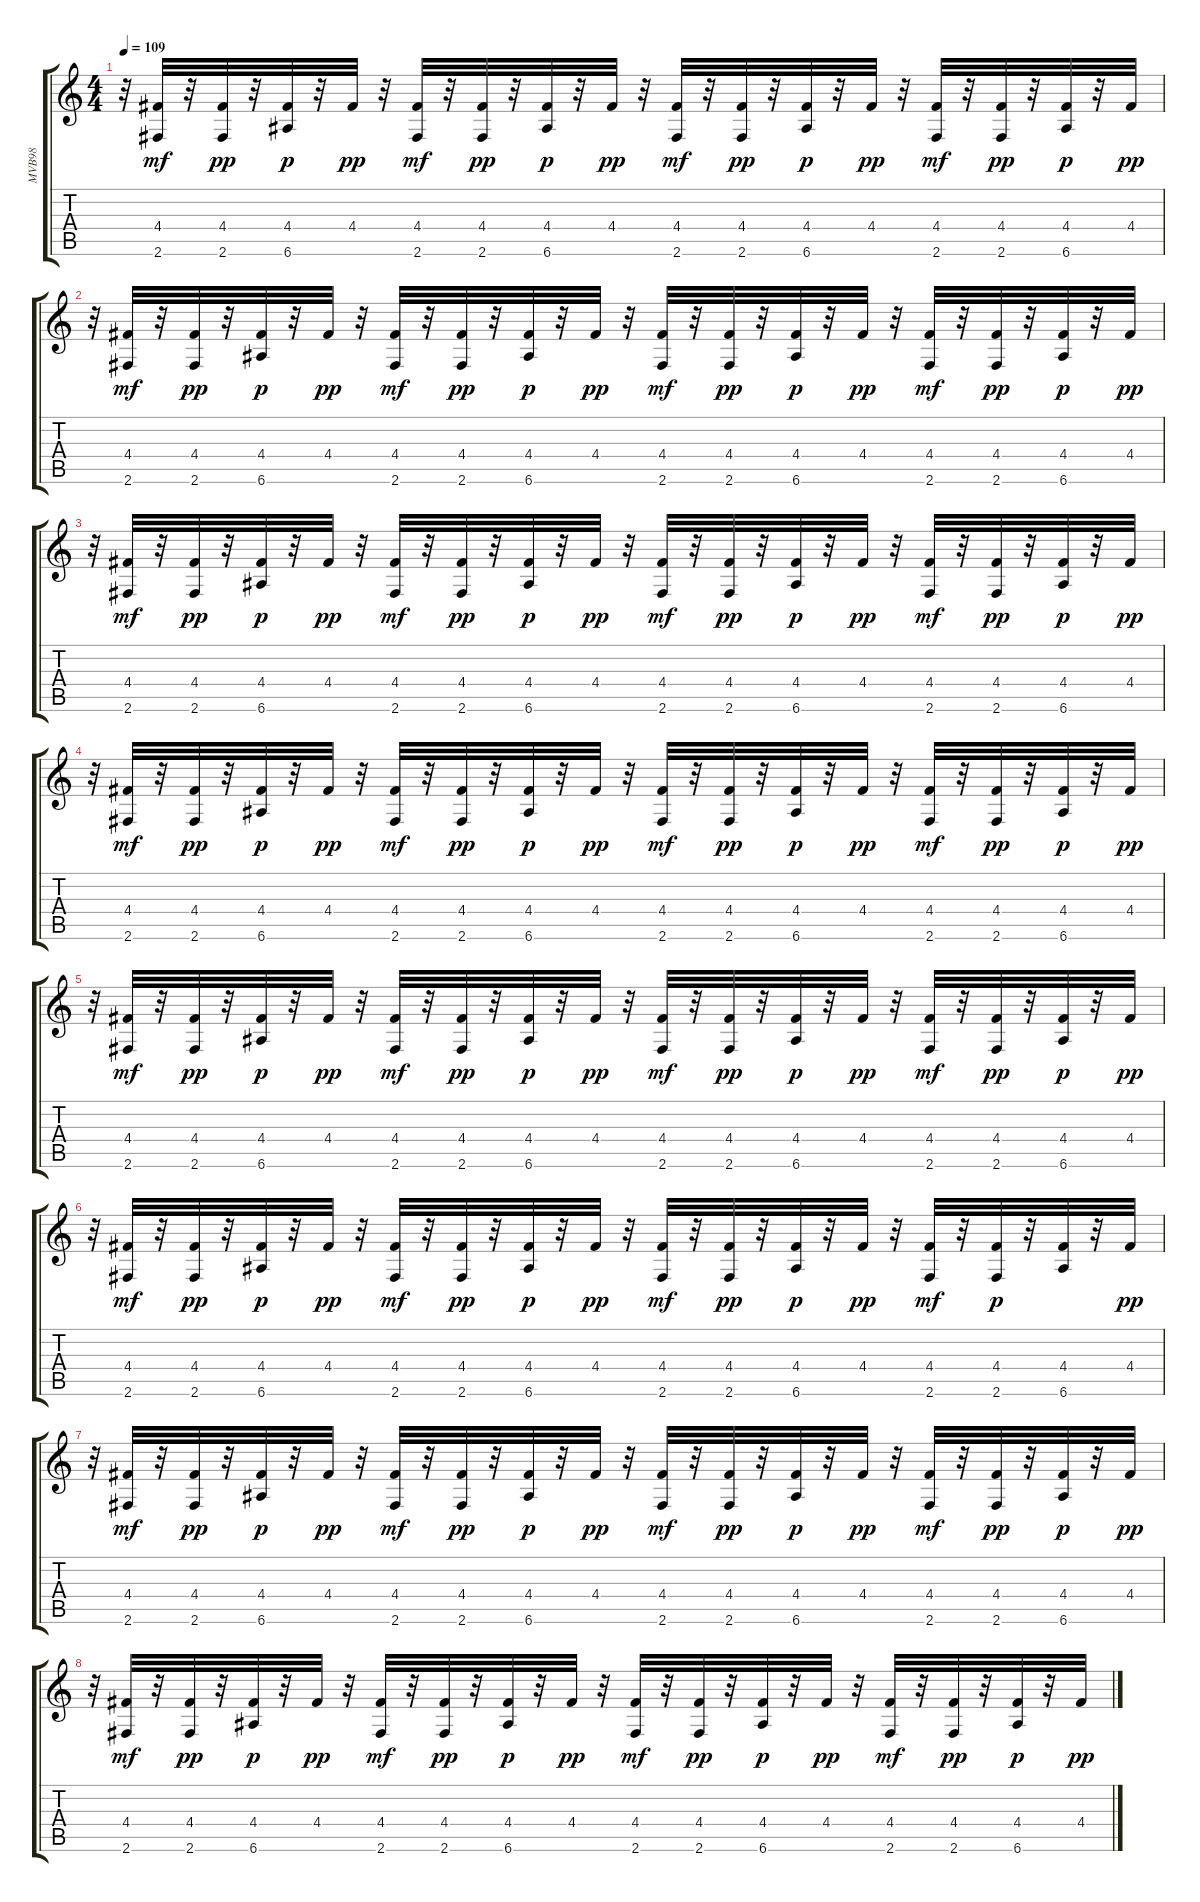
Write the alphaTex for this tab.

\track ("MVB98" "MVB98") {instrument acousticguitarsteel}
\staff {score tabs}
\tuning (E4 B3 G3 D3 A2 E2) {hide}
\ts (4 4)
\tempo 109
\clef g2
\ks c
r.32{dy p} (4.4 2.6).32{dy mf} r.32 (4.4 2.6).32{dy pp} r.32 (4.4 6.6).32{dy p} r.32 4.4.32{dy pp} r.32 (4.4 2.6).32{dy mf} r.32 (4.4 2.6).32{dy pp} r.32 (4.4 6.6).32{dy p} r.32 4.4.32{dy pp} r.32 (4.4 2.6).32{dy mf} r.32 (4.4 2.6).32{dy pp} r.32 (4.4 6.6).32{dy p} r.32 4.4.32{dy pp} r.32 (4.4 2.6).32{dy mf} r.32 (4.4 2.6).32{dy pp} r.32 (4.4 6.6).32{dy p} r.32 4.4.32{dy pp} |
r.32 (4.4 2.6).32{dy mf} r.32 (4.4 2.6).32{dy pp} r.32 (4.4 6.6).32{dy p} r.32 4.4.32{dy pp} r.32 (4.4 2.6).32{dy mf} r.32 (4.4 2.6).32{dy pp} r.32 (4.4 6.6).32{dy p} r.32 4.4.32{dy pp} r.32 (4.4 2.6).32{dy mf} r.32 (4.4 2.6).32{dy pp} r.32 (4.4 6.6).32{dy p} r.32 4.4.32{dy pp} r.32 (4.4 2.6).32{dy mf} r.32 (4.4 2.6).32{dy pp} r.32 (4.4 6.6).32{dy p} r.32 4.4.32{dy pp} |
r.32 (4.4 2.6).32{dy mf} r.32 (4.4 2.6).32{dy pp} r.32 (4.4 6.6).32{dy p} r.32 4.4.32{dy pp} r.32 (4.4 2.6).32{dy mf} r.32 (4.4 2.6).32{dy pp} r.32 (4.4 6.6).32{dy p} r.32 4.4.32{dy pp} r.32 (4.4 2.6).32{dy mf} r.32 (4.4 2.6).32{dy pp} r.32 (4.4 6.6).32{dy p} r.32 4.4.32{dy pp} r.32 (4.4 2.6).32{dy mf} r.32 (4.4 2.6).32{dy pp} r.32 (4.4 6.6).32{dy p} r.32 4.4.32{dy pp} |
r.32 (4.4 2.6).32{dy mf} r.32 (4.4 2.6).32{dy pp} r.32 (4.4 6.6).32{dy p} r.32 4.4.32{dy pp} r.32 (4.4 2.6).32{dy mf} r.32 (4.4 2.6).32{dy pp} r.32 (4.4 6.6).32{dy p} r.32 4.4.32{dy pp} r.32 (4.4 2.6).32{dy mf} r.32 (4.4 2.6).32{dy pp} r.32 (4.4 6.6).32{dy p} r.32 4.4.32{dy pp} r.32 (4.4 2.6).32{dy mf} r.32 (4.4 2.6).32{dy pp} r.32 (4.4 6.6).32{dy p} r.32 4.4.32{dy pp} |
r.32 (4.4 2.6).32{dy mf} r.32 (4.4 2.6).32{dy pp} r.32 (4.4 6.6).32{dy p} r.32 4.4.32{dy pp} r.32 (4.4 2.6).32{dy mf} r.32 (4.4 2.6).32{dy pp} r.32 (4.4 6.6).32{dy p} r.32 4.4.32{dy pp} r.32 (4.4 2.6).32{dy mf} r.32 (4.4 2.6).32{dy pp} r.32 (4.4 6.6).32{dy p} r.32 4.4.32{dy pp} r.32 (4.4 2.6).32{dy mf} r.32 (4.4 2.6).32{dy pp} r.32 (4.4 6.6).32{dy p} r.32 4.4.32{dy pp} |
r.32 (4.4 2.6).32{dy mf} r.32 (4.4 2.6).32{dy pp} r.32 (4.4 6.6).32{dy p} r.32 4.4.32{dy pp} r.32 (4.4 2.6).32{dy mf} r.32 (4.4 2.6).32{dy pp} r.32 (4.4 6.6).32{dy p} r.32 4.4.32{dy pp} r.32 (4.4 2.6).32{dy mf} r.32 (4.4 2.6).32{dy pp} r.32 (4.4 6.6).32{dy p} r.32 4.4.32{dy pp} r.32 (4.4 2.6).32{dy mf} r.32 (4.4 2.6).32{dy p} r.32 (4.4 6.6).32 r.32 4.4.32{dy pp} |
r.32 (4.4 2.6).32{dy mf} r.32 (4.4 2.6).32{dy pp} r.32 (4.4 6.6).32{dy p} r.32 4.4.32{dy pp} r.32 (4.4 2.6).32{dy mf} r.32 (4.4 2.6).32{dy pp} r.32 (4.4 6.6).32{dy p} r.32 4.4.32{dy pp} r.32 (4.4 2.6).32{dy mf} r.32 (4.4 2.6).32{dy pp} r.32 (4.4 6.6).32{dy p} r.32 4.4.32{dy pp} r.32 (4.4 2.6).32{dy mf} r.32 (4.4 2.6).32{dy pp} r.32 (4.4 6.6).32{dy p} r.32 4.4.32{dy pp} |
r.32 (4.4 2.6).32{dy mf} r.32 (4.4 2.6).32{dy pp} r.32 (4.4 6.6).32{dy p} r.32 4.4.32{dy pp} r.32 (4.4 2.6).32{dy mf} r.32 (4.4 2.6).32{dy pp} r.32 (4.4 6.6).32{dy p} r.32 4.4.32{dy pp} r.32 (4.4 2.6).32{dy mf} r.32 (4.4 2.6).32{dy pp} r.32 (4.4 6.6).32{dy p} r.32 4.4.32{dy pp} r.32 (4.4 2.6).32{dy mf} r.32 (4.4 2.6).32{dy pp} r.32 (4.4 6.6).32{dy p} r.32 4.4.32{dy pp}
